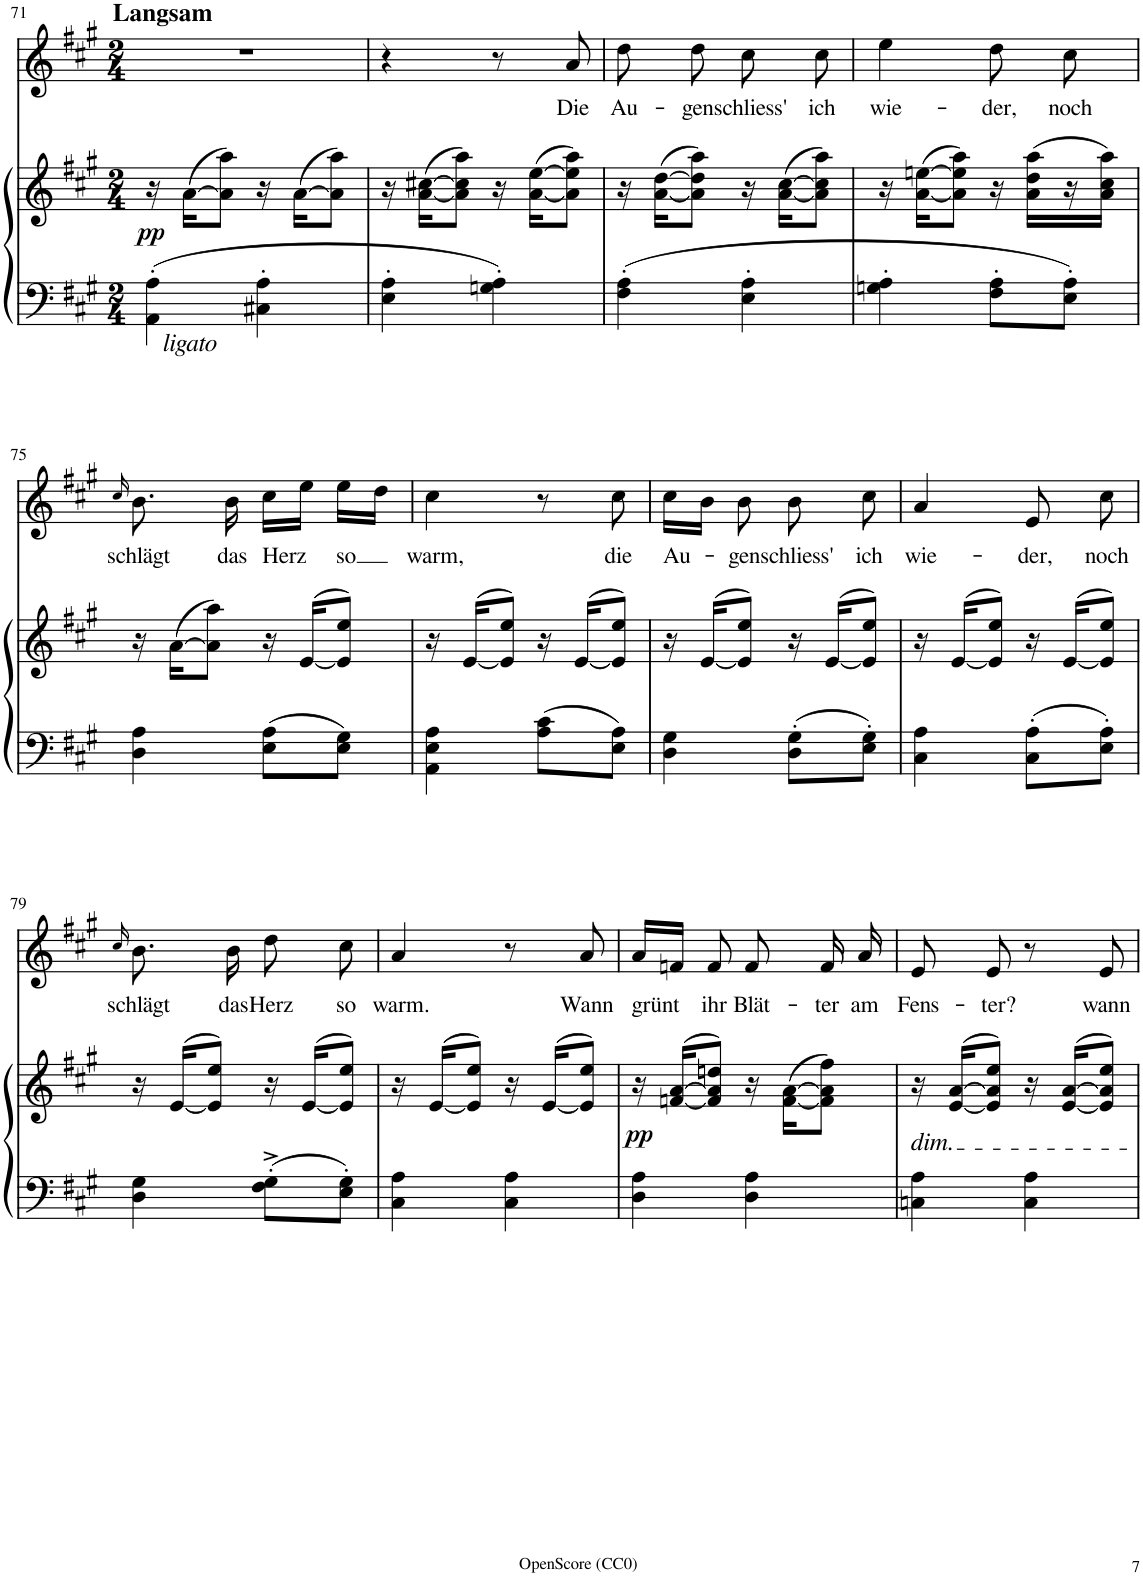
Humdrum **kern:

**kern	**kern	**dynam	**kern	**text
*part2	*part2	*part2	*part1	*part1
*staff3	*staff2	*staff2/3	*staff1	*staff1
*I"Pianoforte	*	*	*I"Singstimme Voice	*
*I'Pno	*	*	*	*
!!LO:PB:g=z
*clefG2	*clefG2	*	*clefG2	*
*k[f#c#g#]	*k[f#c#g#]	*	*k[f#c#g#]	*
*M2/4	*M2/4	*	*M2/4	*
=71	=71	=71	=71	=71
!	!	!	!LO:TX:a:B:t=Langsam	!
!LO:TX:b:i:t=ligato	!	!	!	!
!	!	!LO:DY:b	!	!
4AA\' 4A\'	16r	pp	2r	.
.	(>[16a\KL	.	.	.
.	8a\] 8aa\J)	.	.	.
4C#X\' 4A\'	16r	.	.	.
.	(>[16a\KL	.	.	.
.	8a\] 8aa\J)	.	.	.
=72	=72	=72	=72	=72
4E\' 4A\'	16r	.	4r	.
.	(>[16a\ [16cc#X\KL	.	.	.
.	8a\] 8cc#\] 8aa\J)	.	.	.
4Gn\' 4A\'	16r	.	8r	.
.	(>[16a\ [16ee\KL	.	.	.
!	!	!	!	!LO:LY:b
.	8a\] 8ee\] 8aa\J)	.	8a/	Die
=73	=73	=73	=73	=73
!	!	!	!	!LO:LY:b
4F#\' 4A\'	16r	.	8dd\	Au-
.	(>[16a\ [16dd\KL	.	.	.
!	!	!	!	!LO:LY:b
.	8a\] 8dd\] 8aa\J)	.	8dd\	-gen
!	!	!	!	!LO:LY:b
4E\' 4A\'	16r	.	8cc#\	schliess'
.	(>[16a\ [16cc#\KL	.	.	.
!	!	!	!	!LO:LY:b
.	8a\] 8cc#\] 8aa\J)	.	8cc#\	ich
=74	=74	=74	=74	=74
!	!	!	!	!LO:LY:b
4Gn\' 4A\'	16r	.	4ee\	wie-
.	(>[16a\ [16een\KL	.	.	.
.	8a\] 8ee\] 8aa\J)	.	.	.
!	!	!	!	!LO:LY:b
8F#\' 8A\'L	16r	.	8dd\	-der,
.	(16a\ 16dd\ 16aa\LL	.	.	.
!	!	!	!	!LO:LY:b
8E\' 8A\'J	16r	.	8cc#\	noch
.	16a\ 16cc#\ 16aa\JJ)	.	.	.
!!LO:LB:g=z
=75	=75	=75	=75	=75
.	.	.	16qcc#/	.
!	!	!	!	!LO:LY:b
4D\ 4A\	16r	.	8.b\	schlägt
.	(>[16a\KL	.	.	.
.	8a\] 8aa\J)	.	.	.
!	!	!	!	!LO:LY:b
.	.	.	16b\	das
!	!	!	!	!LO:LY:b
8E\ 8A\L	16r	.	16cc#\LL	-Herz
.	(>[16e/KL	.	16ee\JJ	.
!	!	!	!	!LO:LY:b
8E\ 8G#\J	8e/] 8ee/J)	.	16ee\LL	so
.	.	.	16dd\JJ	.
=76	=76	=76	=76	=76
!	!	!	!	!LO:LY:b
4AA\ 4E\ 4A\	16r	.	4cc#\	warm,
.	(>[16e/KL	.	.	.
.	8e/] 8ee/J)	.	.	.
8A\ 8c#\L	16r	.	8r	.
.	(>[16e/KL	.	.	.
!	!	!	!	!LO:LY:b
8E\ 8A\J	8e/] 8ee/J)	.	8cc#\	die
=77	=77	=77	=77	=77
!	!	!	!	!LO:LY:b
4D\ 4G#\	16r	.	16cc#\LL	Au-
.	(>[16e/KL	.	16b\JJ	.
!	!	!	!	!LO:LY:b
.	8e/] 8ee/J)	.	8b\	-gen
!	!	!	!	!LO:LY:b
8D\' 8G#\'L	16r	.	8b\	schliess'
.	(>[16e/KL	.	.	.
!	!	!	!	!LO:LY:b
8E\' 8G#\'J	8e/] 8ee/J)	.	8cc#\	ich
=78	=78	=78	=78	=78
!	!	!	!	!LO:LY:b
4C#\ 4A\	16r	.	4a/	wie-
.	(>[16e/KL	.	.	.
.	8e/] 8ee/J)	.	.	.
!	!	!	!	!LO:LY:b
8C#\' 8A\'L	16r	.	8e/	-der,
.	(>[16e/KL	.	.	.
!	!	!	!	!LO:LY:b
8E\' 8A\'J	8e/] 8ee/J)	.	8cc#\	noch
!!LO:LB:g=z
=79	=79	=79	=79	=79
.	.	.	16qcc#/	.
!	!	!	!	!LO:LY:b
4D\ 4G#\	16r	.	8.b\	schlägt
.	(>[16e/KL	.	.	.
.	8e/] 8ee/J)	.	.	.
!	!	!	!	!LO:LY:b
.	.	.	16b\	das
!	!	!	!	!LO:LY:b
8F#\'^ 8G#\'^L	16r	.	8dd\	Herz
.	(>[16e/KL	.	.	.
!	!	!	!	!LO:LY:b
8E\' 8G#\'J	8e/] 8ee/J)	.	8cc#\	so
=80	=80	=80	=80	=80
!	!	!	!	!LO:LY:b
4C#\ 4A\	16r	.	4a/	warm.
.	(>[16e/KL	.	.	.
.	8e/] 8ee/J)	.	.	.
4C#\ 4A\	16r	.	8r	.
.	(>[16e/KL	.	.	.
!	!	!	!	!LO:LY:b
.	8e/] 8ee/J)	.	8a/	Wann
=81	=81	=81	=81	=81
!	!	!LO:DY:b	!	!LO:LY:b
4D\ 4A\	16r	pp	16a/LL	grünt
.	(>[16fn/ [16a/KL	.	16fn/JJ	.
!	!	!	!	!LO:LY:b
.	8f/] 8a/] 8een/J)	.	8f/	ihr
!	!	!	!	!LO:LY:b
4D\ 4A\	16r	.	8f/	Blät-
.	(>[16f\ [16a\KL	.	.	.
!	!	!	!	!LO:LY:b
.	8f\] 8a\] 8ff#\J)	.	16f/	-ter
!	!	!	!	!LO:LY:b
.	.	.	16a/	am
=82	=82	=82	=82	=82
!	!LO:TX:b:i:t=dim.	!	!	!
!	!	!	!	!LO:LY:b
4Cn\ 4A\	16r	.	8e/	Fens-
.	(>[16e/ [16a/KL	.	.	.
!	!	!	!	!LO:LY:b
.	8e/] 8a/] 8ee/J)	.	8e/	-ter?
4C\ 4A\	16r	.	8r	.
.	(>[16e/ [16a/KL	.	.	.
!	!	!	!	!LO:LY:b
.	8e/] 8a/] 8ee/J)	.	8e/	wann
=	=	=	=	=
*-	*-	*-	*-	*-
